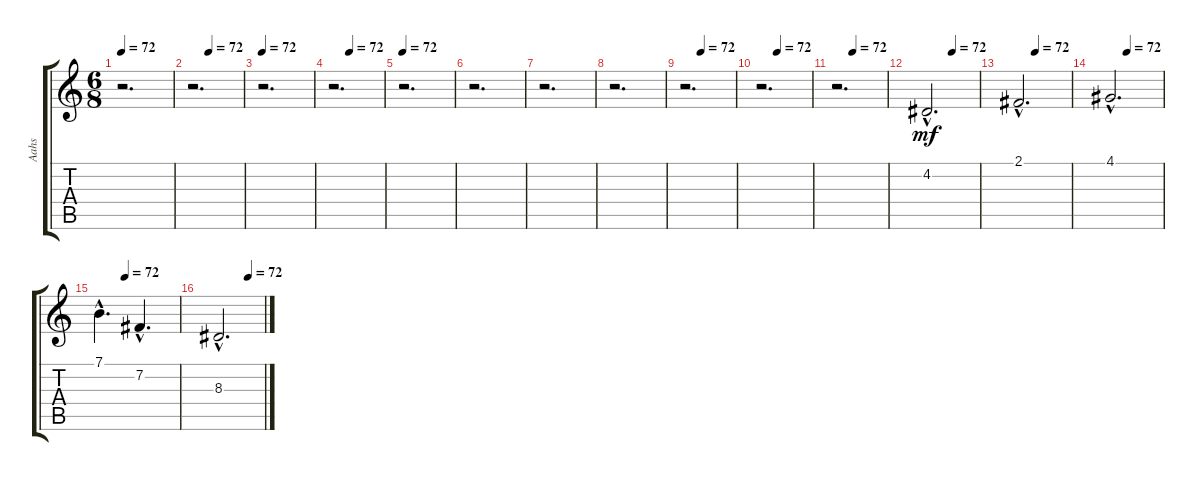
\track ("Aahs" "Aahs") {instrument choiraahs}
\staff {score tabs}
\tuning (E4 B3 G3 D3 A2 E2) {hide}
\ts (6 8)
\tempo 72
\clef g2
\ks c
r.2{d dy mf} |
\tempo (72 0.3333333333333333)
r.2{d} |
\tempo 72
r.2{d} |
\tempo (72 0.3333333333333333)
r.2{d} |
\tempo 72
r.2{d} |
r.2{d} |
r.2{d} |
r.2{d} |
\tempo (72 0.3333333333333333)
r.2{d} |
\tempo (72 0.3333333333333333)
r.2{d} |
\tempo (72 0.3333333333333333)
r.2{d} |
\tempo (72 0.5)
4.2{hac}.2{d} |
\tempo (72 0.3333333333333333)
2.1{hac}.2{d} |
\tempo (72 0.3333333333333333)
4.1{hac}.2{d} |
\tempo (72 0.3333333333333333)
7.1{hac}.4{d} 7.2{hac}.4{d} |
\tempo (72 0.6666666666666666)
8.3{hac}.2{d}
